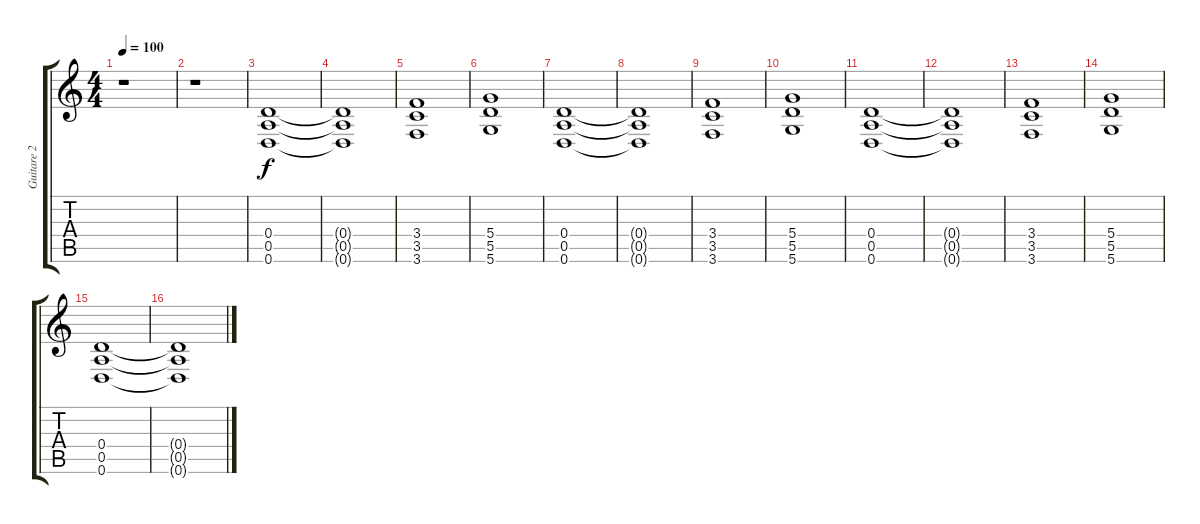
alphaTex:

\track ("Guitare 2" "Guitare 2") {instrument distortionguitar}
\staff {score tabs}
\tuning (E4 B3 G3 D3 A2 D2) {hide}
\ts (4 4)
\tempo 100
\clef g2
\ks c
r.1{dy f instrument distortionguitar} |
r.1 |
(0.4 0.5 0.6).1 |
(0.4{t} 0.5{t} 0.6{t}).1 |
(3.4 3.5 3.6).1 |
(5.4 5.5 5.6).1 |
(0.4 0.5 0.6).1 |
(0.4{t} 0.5{t} 0.6{t}).1 |
(3.4 3.5 3.6).1 |
(5.4 5.5 5.6).1 |
(0.4 0.5 0.6).1 |
(0.4{t} 0.5{t} 0.6{t}).1 |
(3.4 3.5 3.6).1 |
(5.4 5.5 5.6).1 |
(0.4 0.5 0.6).1 |
(0.4{t} 0.5{t} 0.6{t}).1
